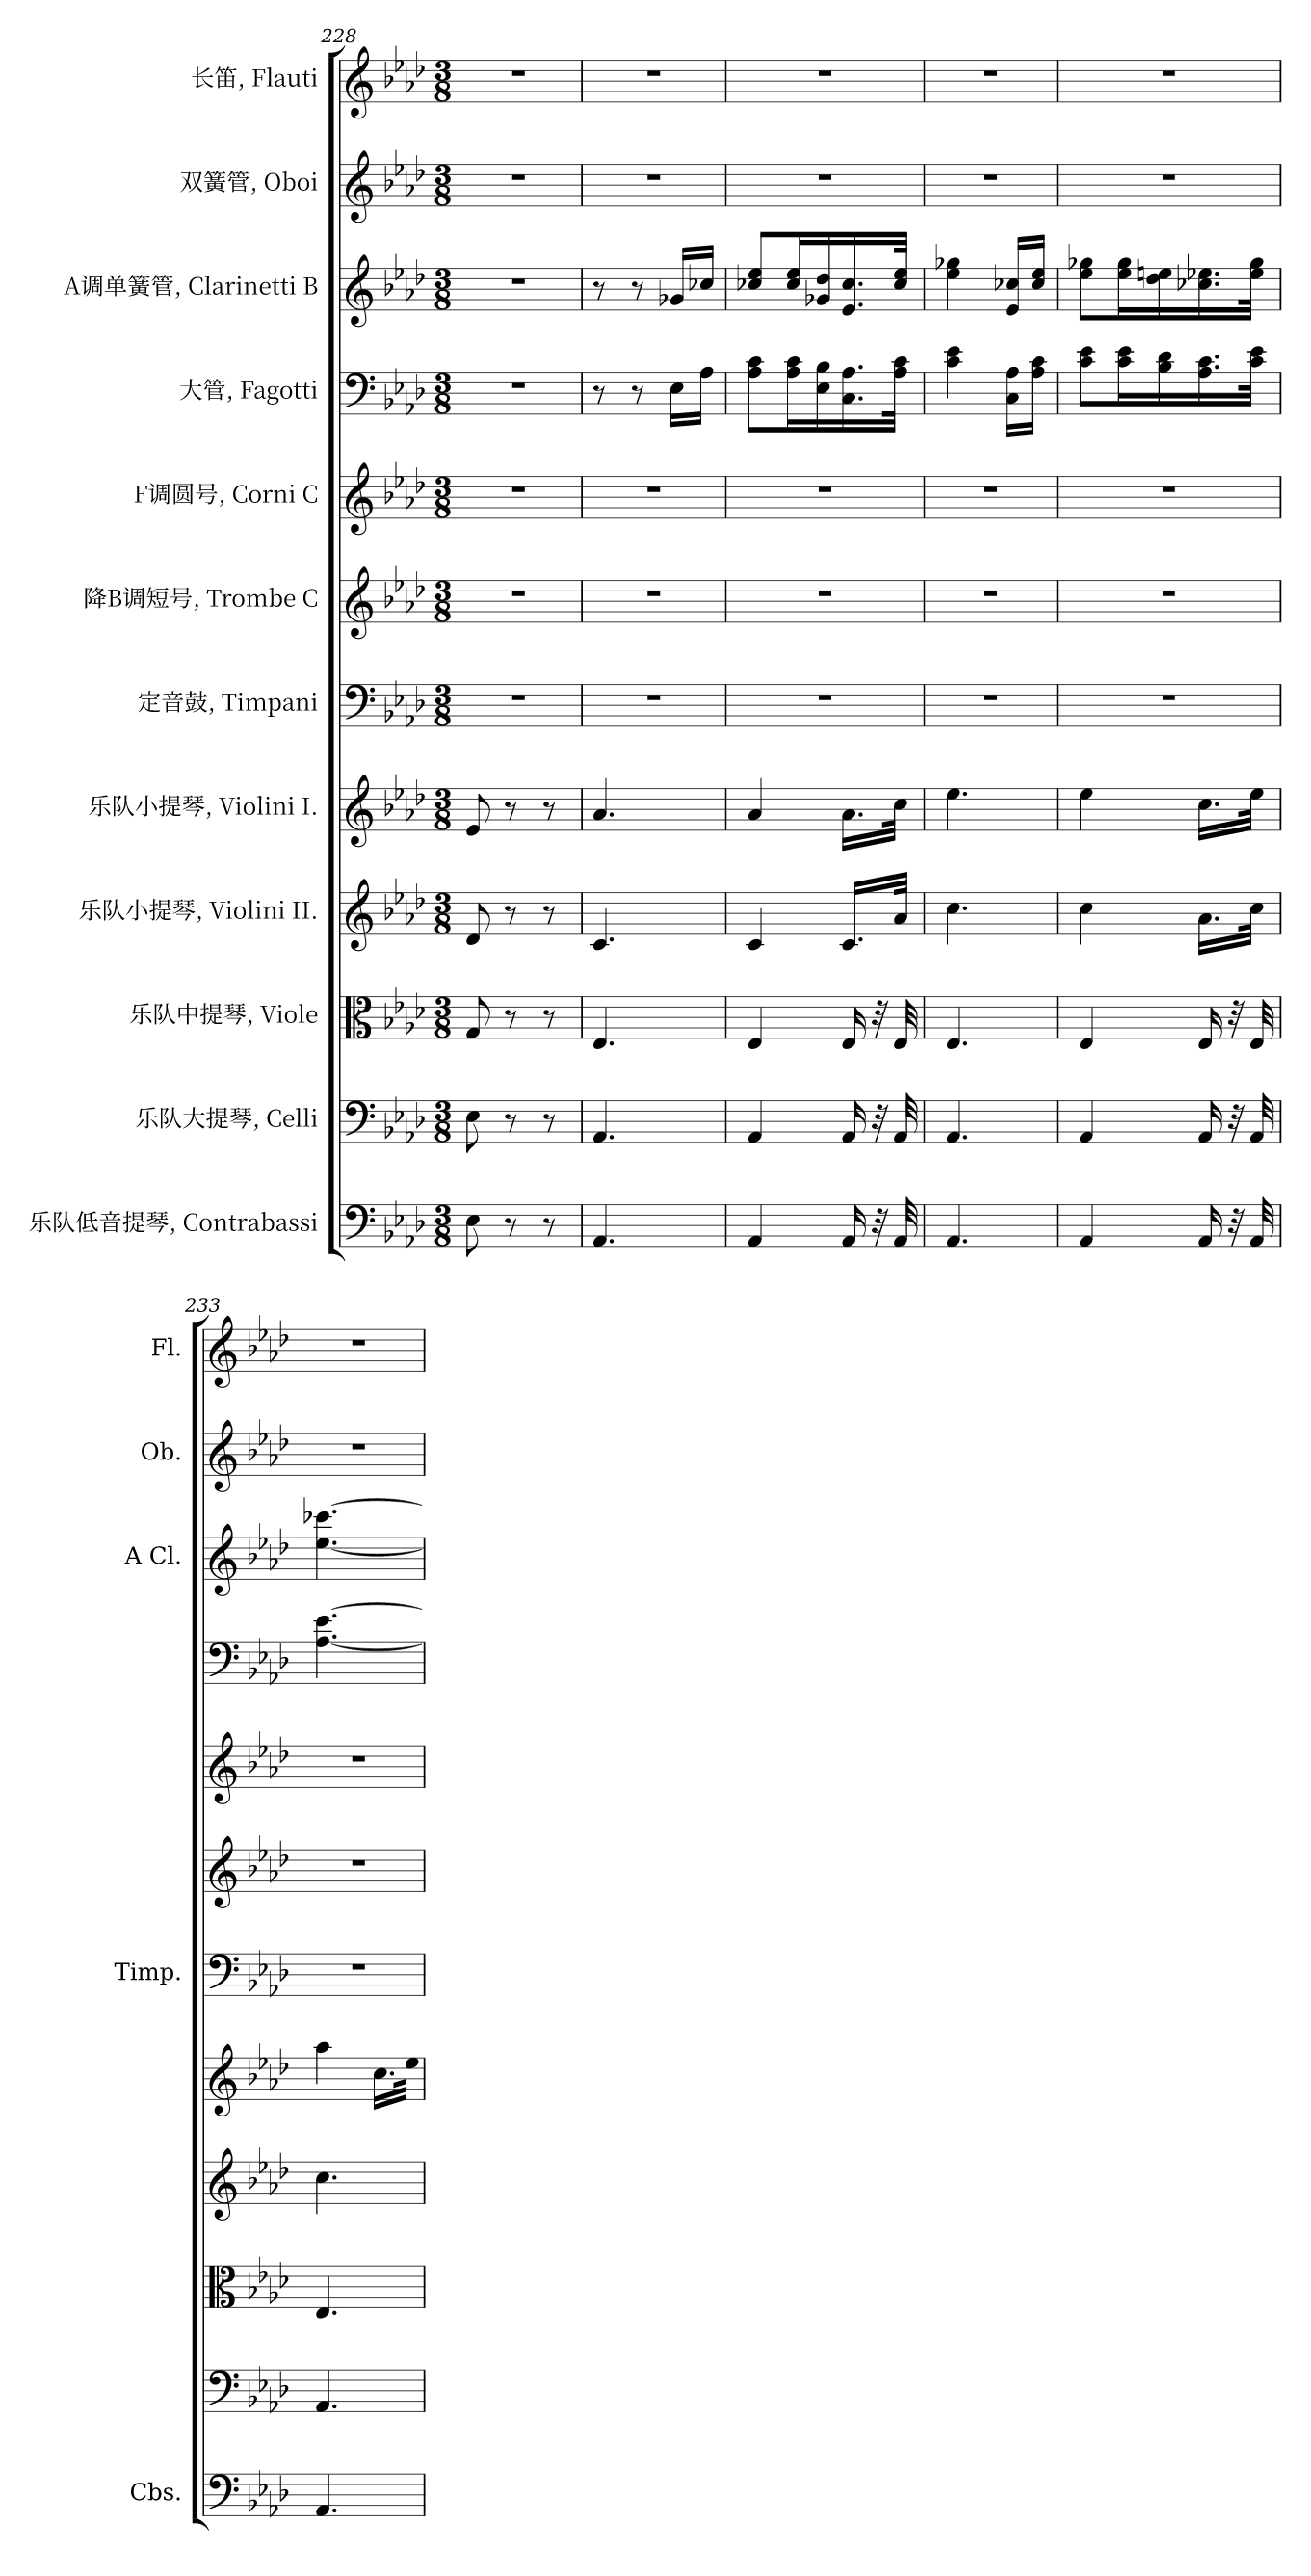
**kern	**kern	**kern	**kern	**kern	**kern	**kern	**kern	**kern	**kern	**kern	**kern
*part12	*part11	*part10	*part9	*part8	*part7	*part6	*part5	*part4	*part3	*part2	*part1
*staff12	*staff11	*staff10	*staff9	*staff8	*staff7	*staff6	*staff5	*staff4	*staff3	*staff2	*staff1
*I"乐队低音提琴, Contrabassi	*I"乐队大提琴, Celli	*I"乐队中提琴, Viole	*I"乐队小提琴, Violini II.	*I"乐队小提琴, Violini I.	*I"定音鼓, Timpani	*I"降B调短号, Trombe C	*I"F调圆号, Corni C	*I"大管, Fagotti	*I"A调单簧管, Clarinetti B	*I"双簧管, Oboi	*I"长笛, Flauti
*I'Cbs.	*	*	*	*	*I'Timp.	*	*	*	*I'A Cl.	*I'Ob.	*I'Fl.
*clefF4	*clefF4	*clefC3	*clefG2	*clefG2	*clefF4	*clefG2	*clefG2	*clefF4	*clefG2	*clefG2	*clefG2
*ITrd7c12	*	*	*	*	*	*ITrd1c2	*ITrd4c7	*	*ITrd2c3	*	*
*k[b-e-a-d-]	*k[b-e-a-d-]	*k[b-e-a-d-]	*k[b-e-a-d-]	*k[b-e-a-d-]	*k[b-e-a-d-]	*k[b-e-a-d-g-c-]	*k[b-e-a-d-g-]	*k[b-e-a-d-]	*k[b-]	*k[b-e-a-d-]	*k[b-e-a-d-]
*M3/8	*M3/8	*M3/8	*M3/8	*M3/8	*M3/8	*M3/8	*M3/8	*M3/8	*M3/8	*M3/8	*M3/8
=228	=228	=228	=228	=228	=228	=228	=228	=228	=228	=228	=228
8EE-\	8E-\	8G/	8d-/	8e-/	4.r	4.r	4.r	4.r	4.r	4.r	4.r
8r	8r	8r	8r	8r	.	.	.	.	.	.	.
8r	8r	8r	8r	8r	.	.	.	.	.	.	.
=229	=229	=229	=229	=229	=229	=229	=229	=229	=229	=229	=229
4.AAA-/	4.AA-/	4.E-/	4.c/	4.a-/	4.r	4.r	4.r	8r	8r	4.r	4.r
.	.	.	.	.	.	.	.	8r	8r	.	.
.	.	.	.	.	.	.	.	16E-\LL	16e-X/LL	.	.
.	.	.	.	.	.	.	.	16A-\JJ	16a-X/JJ	.	.
=230	=230	=230	=230	=230	=230	=230	=230	=230	=230	=230	=230
4AAA-/	4AA-/	4E-/	4c/	4a-/	4.r	4.r	4.r	8A-\ 8c\L	8a-X/ 8cc/L	4.r	4.r
.	.	.	.	.	.	.	.	16A-\ 16c\L	16a-/ 16cc/L	.	.
.	.	.	.	.	.	.	.	16E-\ 16B-\	16e-X/ 16b-/	.	.
16AAA-/	16AA-/	16E-/	16.c/LL	16.a-\LL	.	.	.	16.C\ 16.A-\	16.c/ 16.a-/	.	.
32r	32r	32r	.	.	.	.	.	.	.	.	.
32AAA-/	32AA-/	32E-/	32a-/JJk	32cc\JJk	.	.	.	32A-\ 32c\JJk	32a-/ 32cc/JJk	.	.
!!LO:PB:g=z
=231	=231	=231	=231	=231	=231	=231	=231	=231	=231	=231	=231
4.AAA-/	4.AA-/	4.E-/	4.cc\	4.ee-\	4.r	4.r	4.r	4c\ 4e-\	4cc\ 4ee-X\	4.r	4.r
.	.	.	.	.	.	.	.	16C\ 16A-\LL	16c/ 16a-X/LL	.	.
.	.	.	.	.	.	.	.	16A-\ 16c\JJ	16a-/ 16cc/JJ	.	.
=232	=232	=232	=232	=232	=232	=232	=232	=232	=232	=232	=232
4AAA-/	4AA-/	4E-/	4cc\	4ee-\	4.r	4.r	4.r	8c\ 8e-\L	8cc\ 8ee-X\L	4.r	4.r
.	.	.	.	.	.	.	.	16c\ 16e-\L	16cc\ 16ee-\L	.	.
.	.	.	.	.	.	.	.	16B-\ 16d-\	16b-\ 16cc#X\	.	.
16AAA-/	16AA-/	16E-/	16.a-\LL	16.cc\LL	.	.	.	16.A-\ 16.c\	16.a-X\ 16.ccn\	.	.
32r	32r	32r	.	.	.	.	.	.	.	.	.
32AAA-/	32AA-/	32E-/	32cc\JJk	32ee-\JJk	.	.	.	32c\ 32e-\JJk	32cc\ 32ee-\JJk	.	.
=233	=233	=233	=233	=233	=233	=233	=233	=233	=233	=233	=233
4.AAA-/	4.AA-/	4.E-/	4.cc\	4aa-\	4.r	4.r	4.r	[4.A-\ [4.e-\	[4.cc\ [4.aa-X\	4.r	4.r
.	.	.	.	16.cc\LL	.	.	.	.	.	.	.
.	.	.	.	32ee-\JJk	.	.	.	.	.	.	.
=	=	=	=	=	=	=	=	=	=	=	=
*-	*-	*-	*-	*-	*-	*-	*-	*-	*-	*-	*-
